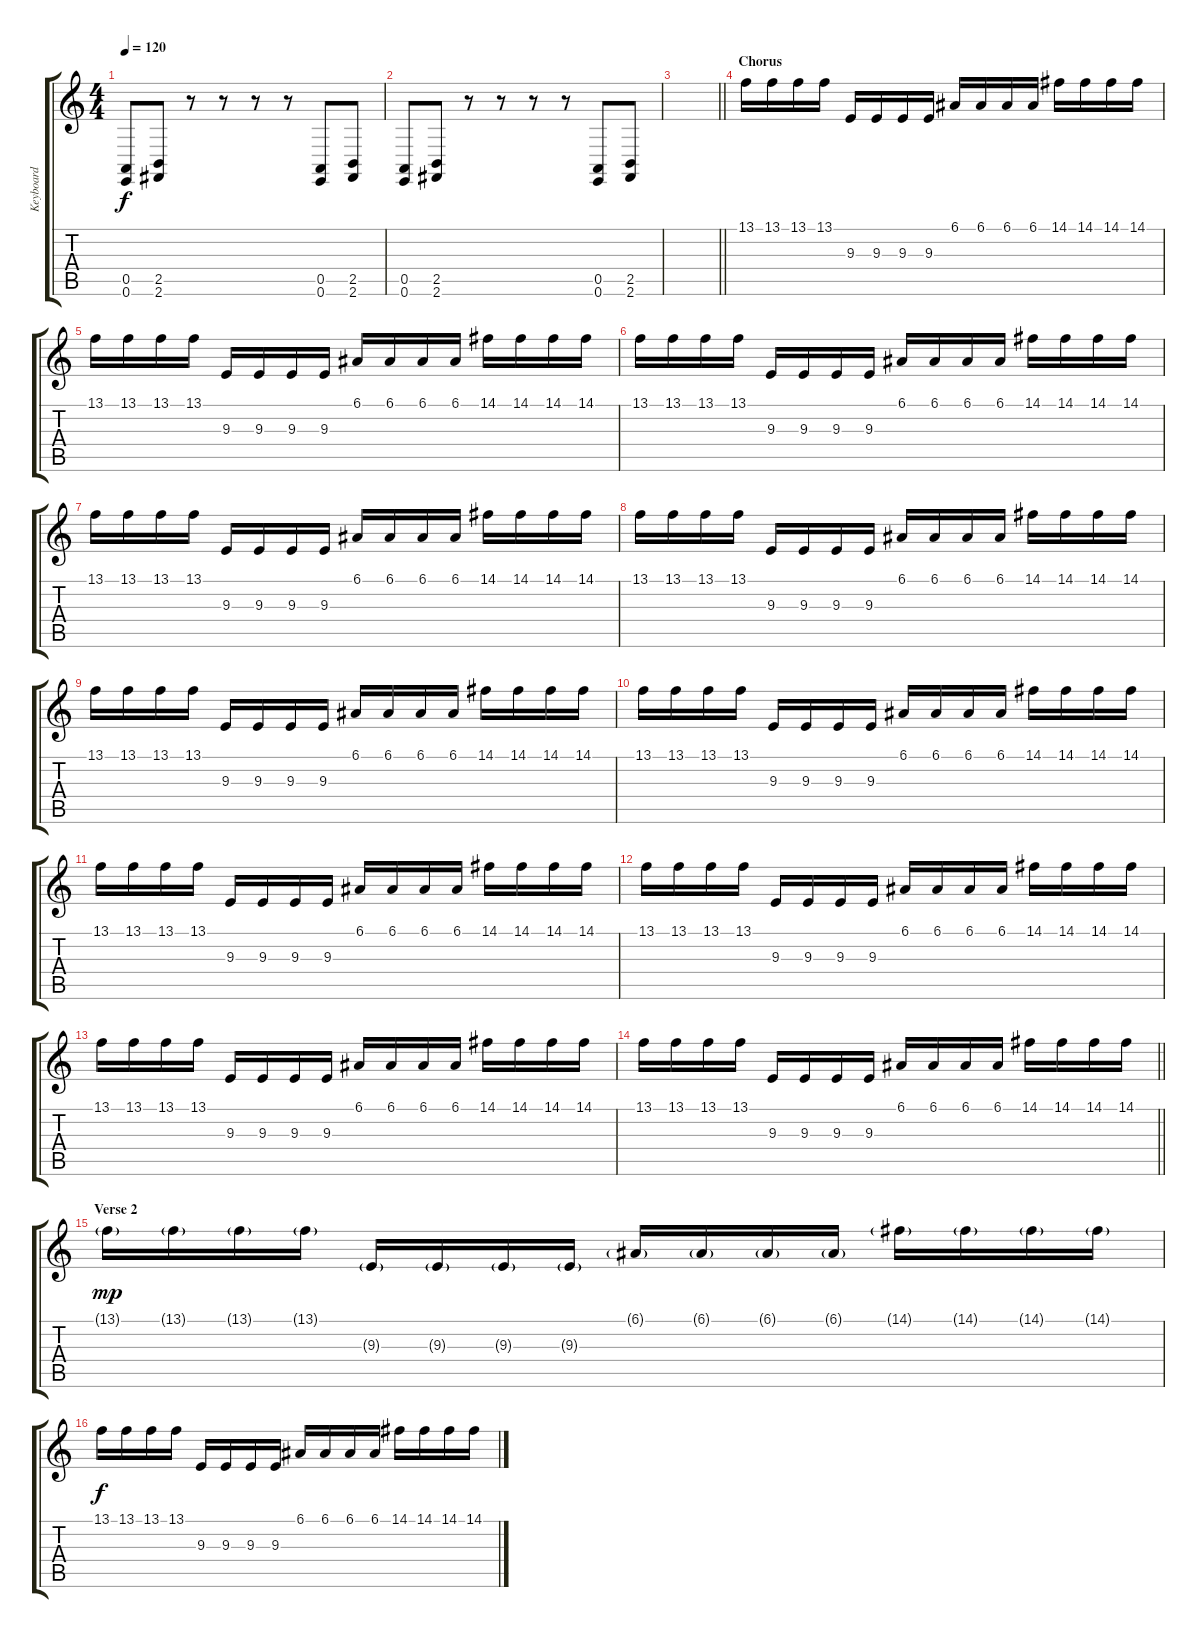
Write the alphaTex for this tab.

\track ("Keyboard" "Keyboard") {instrument frenchhorn}
\staff {score tabs}
\tuning (E4 B3 G3 D3 A2 E2) {hide}
\ts (4 4)
\tempo 120
\clef g2
\ks c
(0.5 0.6).8{dy f} (2.5 2.6).8 r.8 r.8 r.8 r.8 (0.5 0.6).8 (2.5 2.6).8 |
(0.5 0.6).8 (2.5 2.6).8 r.8 r.8 r.8 r.8 (0.5 0.6).8 (2.5 2.6).8 |
\barLineRight lightlight
|
\section ("" "Chorus")
13.1.16 13.1.16 13.1.16 13.1.16 9.3.16 9.3.16 9.3.16 9.3.16 6.1.16 6.1.16 6.1.16 6.1.16 14.1.16 14.1.16 14.1.16 14.1.16 |
13.1.16 13.1.16 13.1.16 13.1.16 9.3.16 9.3.16 9.3.16 9.3.16 6.1.16 6.1.16 6.1.16 6.1.16 14.1.16 14.1.16 14.1.16 14.1.16 |
13.1.16 13.1.16 13.1.16 13.1.16 9.3.16 9.3.16 9.3.16 9.3.16 6.1.16 6.1.16 6.1.16 6.1.16 14.1.16 14.1.16 14.1.16 14.1.16 |
13.1.16 13.1.16 13.1.16 13.1.16 9.3.16 9.3.16 9.3.16 9.3.16 6.1.16 6.1.16 6.1.16 6.1.16 14.1.16 14.1.16 14.1.16 14.1.16 |
13.1.16 13.1.16 13.1.16 13.1.16 9.3.16 9.3.16 9.3.16 9.3.16 6.1.16 6.1.16 6.1.16 6.1.16 14.1.16 14.1.16 14.1.16 14.1.16 |
13.1.16 13.1.16 13.1.16 13.1.16 9.3.16 9.3.16 9.3.16 9.3.16 6.1.16 6.1.16 6.1.16 6.1.16 14.1.16 14.1.16 14.1.16 14.1.16 |
13.1.16 13.1.16 13.1.16 13.1.16 9.3.16 9.3.16 9.3.16 9.3.16 6.1.16 6.1.16 6.1.16 6.1.16 14.1.16 14.1.16 14.1.16 14.1.16 |
13.1.16 13.1.16 13.1.16 13.1.16 9.3.16 9.3.16 9.3.16 9.3.16 6.1.16 6.1.16 6.1.16 6.1.16 14.1.16 14.1.16 14.1.16 14.1.16 |
13.1.16 13.1.16 13.1.16 13.1.16 9.3.16 9.3.16 9.3.16 9.3.16 6.1.16 6.1.16 6.1.16 6.1.16 14.1.16 14.1.16 14.1.16 14.1.16 |
13.1.16 13.1.16 13.1.16 13.1.16 9.3.16 9.3.16 9.3.16 9.3.16 6.1.16 6.1.16 6.1.16 6.1.16 14.1.16 14.1.16 14.1.16 14.1.16 |
\barLineRight lightlight
13.1.16 13.1.16 13.1.16 13.1.16 9.3.16 9.3.16 9.3.16 9.3.16 6.1.16 6.1.16 6.1.16 6.1.16 14.1.16 14.1.16 14.1.16 14.1.16 |
\section ("" "Verse 2")
13.1{g}.16{dy mp} 13.1{g}.16 13.1{g}.16 13.1{g}.16 9.3{g}.16 9.3{g}.16 9.3{g}.16 9.3{g}.16 6.1{g}.16 6.1{g}.16 6.1{g}.16 6.1{g}.16 14.1{g}.16 14.1{g}.16 14.1{g}.16 14.1{g}.16 |
13.1.16{dy f} 13.1.16 13.1.16 13.1.16 9.3.16 9.3.16 9.3.16 9.3.16 6.1.16 6.1.16 6.1.16 6.1.16 14.1.16 14.1.16 14.1.16 14.1.16
